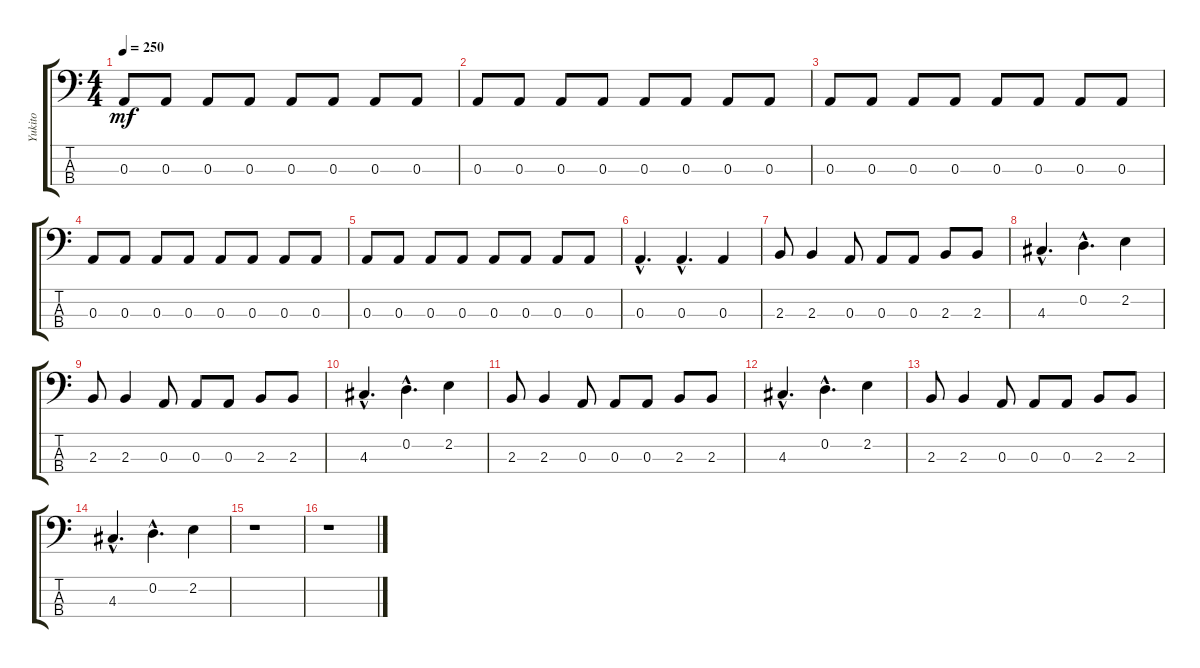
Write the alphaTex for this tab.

\track ("Yukito" "Yukito") {instrument electricbassfinger}
\staff {score tabs}
\tuning (G2 D2 A1 E1) {hide}
\ts (4 4)
\tempo 250
\clef f4
\ks c
0.3.8{dy mf} 0.3.8 0.3.8 0.3.8 0.3.8 0.3.8 0.3.8 0.3.8 |
0.3.8 0.3.8 0.3.8 0.3.8 0.3.8 0.3.8 0.3.8 0.3.8 |
0.3.8 0.3.8 0.3.8 0.3.8 0.3.8 0.3.8 0.3.8 0.3.8 |
0.3.8 0.3.8 0.3.8 0.3.8 0.3.8 0.3.8 0.3.8 0.3.8 |
0.3.8 0.3.8 0.3.8 0.3.8 0.3.8 0.3.8 0.3.8 0.3.8 |
0.3{hac}.4{d} 0.3{hac}.4{d} 0.3.4 |
2.3.8 2.3.4 0.3.8 0.3.8 0.3.8 2.3.8 2.3.8 |
4.3{hac}.4{d} 0.2{hac}.4{d} 2.2.4 |
2.3.8 2.3.4 0.3.8 0.3.8 0.3.8 2.3.8 2.3.8 |
4.3{hac}.4{d} 0.2{hac}.4{d} 2.2.4 |
2.3.8 2.3.4 0.3.8 0.3.8 0.3.8 2.3.8 2.3.8 |
4.3{hac}.4{d} 0.2{hac}.4{d} 2.2.4 |
2.3.8 2.3.4 0.3.8 0.3.8 0.3.8 2.3.8 2.3.8 |
4.3{hac}.4{d} 0.2{hac}.4{d} 2.2.4 |
r.1 |
r.1
